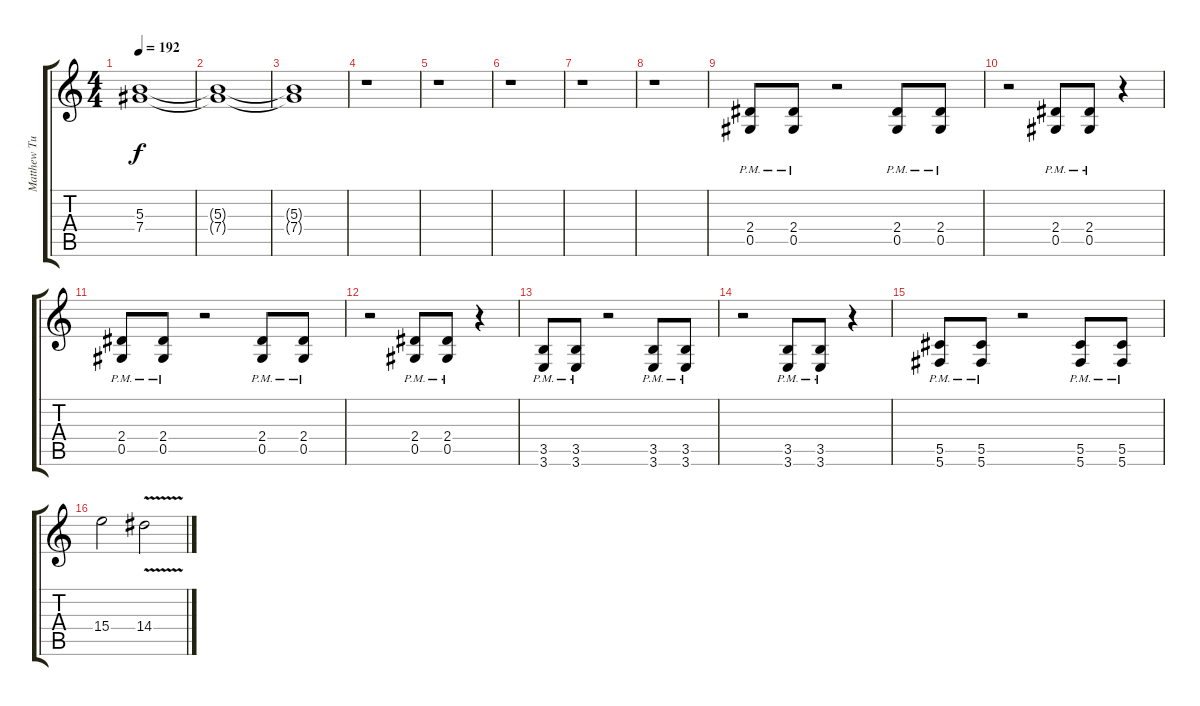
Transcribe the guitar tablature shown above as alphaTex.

\track ("Matthew Tuck" "Matthew Tu") {instrument overdrivenguitar}
\staff {score tabs}
\tuning (Eb4 Bb3 Gb3 Db3 Ab2 Db2) {hide}
\ts (4 4)
\tempo 192
\clef g2
\ks c
(5.3 7.4).1{dy f instrument overdrivenguitar} |
(5.3{t} 7.4{t}).1 |
(5.3{t} 7.4{t}).1 |
r.1 |
r.1 |
r.1 |
r.1 |
r.1 |
(2.4{pm} 0.5{pm}).8 (2.4{pm} 0.5{pm}).8 r.2 (2.4{pm} 0.5{pm}).8 (2.4{pm} 0.5{pm}).8 |
r.2 (2.4{pm} 0.5{pm}).8 (2.4{pm} 0.5{pm}).8 r.4 |
(2.4{pm} 0.5{pm}).8 (2.4{pm} 0.5{pm}).8 r.2 (2.4{pm} 0.5{pm}).8 (2.4{pm} 0.5{pm}).8 |
r.2 (2.4{pm} 0.5{pm}).8 (2.4{pm} 0.5{pm}).8 r.4 |
(3.5{pm} 3.6{pm}).8 (3.5{pm} 3.6{pm}).8 r.2 (3.5{pm} 3.6{pm}).8 (3.5{pm} 3.6{pm}).8 |
r.2 (3.5{pm} 3.6{pm}).8 (3.5{pm} 3.6{pm}).8 r.4 |
(5.5{pm} 5.6).8 (5.5{pm} 5.6{pm}).8 r.2 (5.5{pm} 5.6{pm}).8 (5.5{pm} 5.6{pm}).8 |
15.4.2 14.4{v}.2
